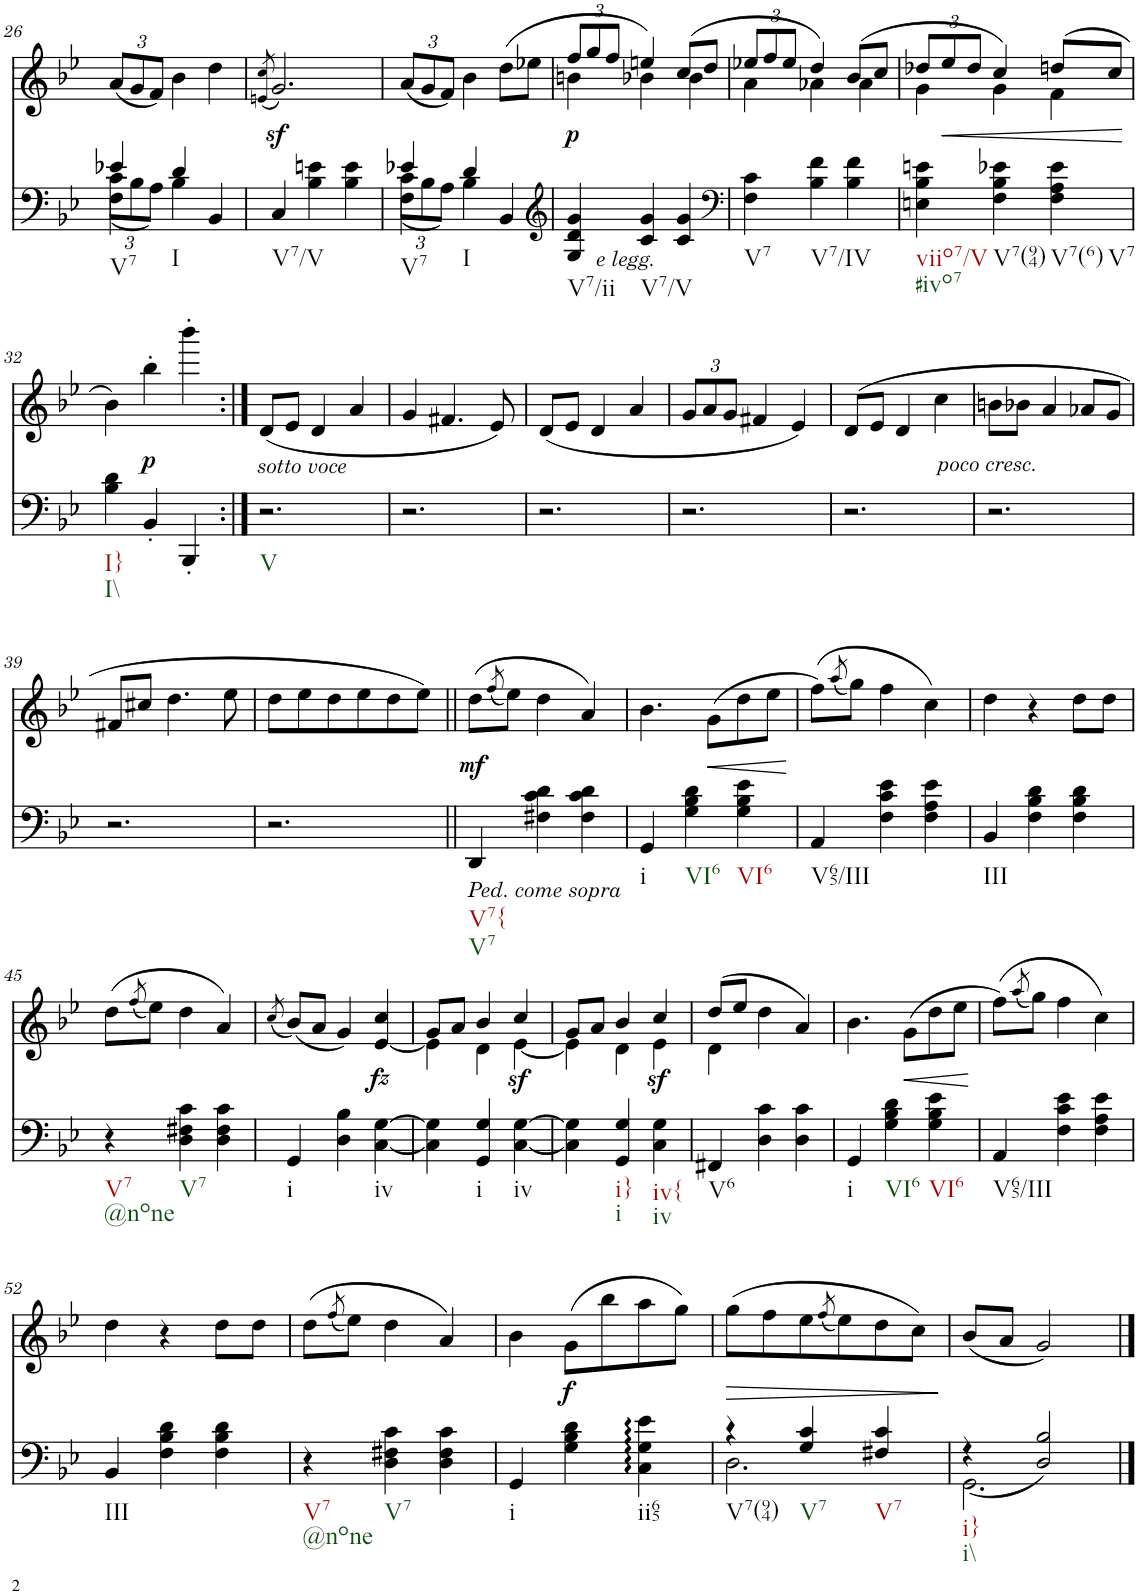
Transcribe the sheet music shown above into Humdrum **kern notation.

**kern	**kern	**dynam
*part2	*part1	*part1
*staff2	*staff1	*staff1
*I"piano	*I"piano	*
*I'Pno	*I'Pno	*
!!LO:PB:g=z
*clefF4	*clefG2	*
*k[b-e-]	*k[b-e-]	*
*g:	*g:	*
*M3/4	*M3/4	*
=26	=26	=26
*^	*	*
*	*Xbrackettup	*Xbrackettup	*
*	*^	*	*
!LO:TX:b:t=V7	!	!	!	!
4F\	(12c\L	4e-X/	(12a/L	.
.	12B-\	.	12g/	.
.	12A\J)	.	12f/J)	.
!LO:TX:b:t=I	!	!	!	!
4d/	4B-\	2ryy	4b-\	.
4BB-/	4ryy	.	4dd\	.
*v	*v	*v	*	*
=27	=27	=27
.	(8qen/ 8qcc/	.
!LO:TX:b:t=V7/V	!	!
4C/	2.gz</)	.
4B-\ 4en\	.	.
4B-\ 4e\	.	.
=28	=28	=28
*^	*	*
*	*^	*	*
!LO:TX:b:t=V7	!	!	!	!
4F\	(12c\L	4e-X/	(12a/L	.
.	12B-\	.	12g/	.
.	12A\J)	.	12f/J)	.
!LO:TX:b:t=I	!	!	!	!
4d/	4B-\	2ryy	4b-\	.
4BB-/	4ryy	.	(8dd\L	.
.	.	.	8ee-X\J	.
*v	*v	*v	*	*
=29	=29	=29
*clefG2	*	*
*	*^	*
!LO:TX:b:i:t=e legg.	!	!	!
!LO:TX:b:t=V7/ii	!	!	!
!	!	!	!LO:DY:b
4G/ 4d/ 4g/	12ff/L	4bn\	p
.	12gg/	.	.
.	12ff/J	.	.
!LO:TX:b:t=V7/V	!	!	!
4c/ 4g/	4een/)	4b-X\	.
4c/ 4g/	(8cc/L	4b-\	.
.	8dd/J	.	.
=30	=30	=30	=30
*clefF4	*	*	*
!LO:TX:b:t=V7	!	!	!
4F\ 4c\	12ee-X/L	4a\	.
.	12ff/	.	.
.	12ee-/J	.	.
!LO:TX:b:t=V7/IV	!	!	!
4B-\ 4f\	4dd/)	4a-X\	.
4B-\ 4f\	(8b-/L	4a-\	.
.	8cc/J	.	.
=31	=31	=31	=31
!LO:TX:b:t=viio7/V	!	!	!
!LO:TX:b:t=#ivo7	!	!	!
4En\ 4B-\ 4en\	12dd-X/L	4g\	.
!	!	!	!LO:HP:b
.	12ee-/	.	<
.	12dd-/J	.	.
!LO:TX:b:t=V7(94)	!	!	!
4F\ 4B-\ 4e-X\	4cc/)	4g\	.
!LO:TX:b:t=V7(6)	!	!	!
!LO:TX:b:t=V7	!	!	!
4F\ 4A\ 4e-\	(8ddn/L	4f\	.
.	8cc/J	.	.
*	*v	*v	*
.	.	[
!!LO:LB:g=z
=32	=32	=32
!LO:TX:b:t=I}	!	!
!LO:TX:b:t=I\\	!	!
4B-\ 4d\	4b-\)	.
!	!	!LO:DY:b
4BB-'/	4bb-'\	p
4BBB-'/	4bbb-'\	.
=33:|!	=33:|!	=33:|!
!	!LO:TX:b:i:t=sotto voce	!
!LO:TX:b:t=V	!	!
2.r	(8d/L	.
.	8e-/J	.
.	4d/	.
.	4a/	.
=34	=34	=34
2.r	4g/	.
.	4.f#X/	.
.	8e-/)	.
=35	=35	=35
2.r	(8d/L	.
.	8e-/J	.
.	4d/	.
.	4a/	.
=36	=36	=36
2.r	12g/L	.
.	12a/	.
.	12g/J	.
.	4f#X/	.
.	4e-/)	.
=37	=37	=37
2.r	(8d/L	.
.	8e-/J	.
.	4d/	.
!	!LO:TX:b:i:t=poco cresc.	!
.	4cc\	.
=38	=38	=38
2.r	8bn\L	.
.	8b-X\J	.
.	4a/	.
.	8a-X/L	.
.	8g/J	.
!!LO:LB:g=z
=39	=39	=39
2.r	8f#X/L	.
.	8cc#X/J	.
.	4.dd\	.
.	8ee-\	.
=40	=40	=40
2.r	8dd\L	.
.	8ee-\	.
.	8dd\	.
.	8ee-\	.
.	8dd\	.
.	8ee-\J)	.
=41||	=41||	=41||
!LO:TX:b:i:t=Ped. come sopra	!	!
!LO:TX:b:t=V7{	!	!
!LO:TX:b:t=V7	!	!
!	!	!LO:DY:b
4DD/	(8dd\L	mf
.	(8qff/	.
.	8ee-\J)	.
4F#X\ 4c\ 4d\	4dd\	.
4F#\ 4c\ 4d\	4a/)	.
=42	=42	=42
!LO:TX:b:t=i	!	!
4GG/	4.b-\	.
!LO:TX:b:t=VI6	!	!
4G\ 4B-\ 4d\	.	.
!	!	!LO:HP:b
.	(8g\L	<
!LO:TX:b:t=VI6	!	!
4G\ 4B-\ 4e-\	8dd\	.
.	8ee-\J	.
.	.	[
=43	=43	=43
!LO:TX:b:t=V65/III	!	!
4AA/	(8ff\L)	.
.	(8qaa/	.
.	8gg\J)	.
4F\ 4c\ 4e-\	4ff\	.
4F\ 4A\ 4e-\	4cc\)	.
=44	=44	=44
!LO:TX:b:t=III	!	!
4BB-/	4dd\	.
4F\ 4B-\ 4d\	4r	.
4F\ 4B-\ 4d\	8dd\L	.
.	8dd\J	.
!!LO:LB:g=z
=45	=45	=45
!LO:TX:b:t=V7	!	!
!LO:TX:b:t=@none	!	!
4r	(8dd\L	.
.	(8qff/	.
.	8ee-\J)	.
!LO:TX:b:t=V7	!	!
4D\ 4F#X\ 4c\	4dd\	.
4D\ 4F#\ 4c\	4a/)	.
=46	=46	=46
.	(8qcc/	.
!LO:TX:b:t=i	!	!
4GG/	(8b-/L)	.
.	8a/J	.
4D\ 4B-\	4g/)	.
!LO:TX:b:t=iv	!	!
!	!	!LO:DY:b
[4C\ [4G\	[4e-/ 4cc/	fz
=47	=47	=47
*	*^	*
4C\] 4G\]	8g/L	4e-\]	.
.	8a/J	.	.
!LO:TX:b:t=i	!	!	!
4GG/ 4G/	4b-/	4d\	.
!LO:TX:b:t=iv	!	!	!
!	!	!	!LO:DY:b
[4C\ [4G\	4cc/	[4e-\	sf
=48	=48	=48	=48
4C\] 4G\]	8g/L	4e-\]	.
.	8a/J	.	.
!LO:TX:b:t=i}	!	!	!
!LO:TX:b:t=i	!	!	!
4GG/ 4G/	4b-/	4d\	.
!LO:TX:b:t=iv{	!	!	!
!LO:TX:b:t=iv	!	!	!
!	!	!	!LO:DY:b
4C\ 4G\	4cc/	4e-\	sf
=49	=49	=49	=49
!LO:TX:b:t=V6	!	!	!
4FF#X/	(8dd/L	4d\	.
.	8ee-/J	.	.
4D\ 4c\	4dd\	2ryy	.
4D\ 4c\	4a/)	.	.
*	*v	*v	*
=50	=50	=50
!LO:TX:b:t=i	!	!
4GG/	4.b-\	.
!LO:TX:b:t=VI6	!	!
4G\ 4B-\ 4d\	.	.
!	!	!LO:HP:b
.	(8g\L	<
!LO:TX:b:t=VI6	!	!
4G\ 4B-\ 4e-\	8dd\	.
.	8ee-\J	.
.	.	[
=51	=51	=51
!LO:TX:b:t=V65/III	!	!
4AA/	(8ff\L)	.
.	(8qaa/	.
.	8gg\J)	.
4F\ 4c\ 4e-\	4ff\	.
4F\ 4A\ 4e-\	4cc\)	.
!!LO:LB:g=z
=52	=52	=52
!LO:TX:b:t=III	!	!
4BB-/	4dd\	.
4F\ 4B-\ 4d\	4r	.
4F\ 4B-\ 4d\	8dd\L	.
.	8dd\J	.
=53	=53	=53
!LO:TX:b:t=V7	!	!
!LO:TX:b:t=@none	!	!
4r	(8dd\L	.
.	(8qff/	.
.	8ee-\J)	.
!LO:TX:b:t=V7	!	!
4D\ 4F#X\ 4c\	4dd\	.
4D\ 4F#\ 4c\	4a/)	.
=54	=54	=54
!LO:TX:b:t=i	!	!
4GG/	4b-\	.
!	!	!LO:DY:b
4G\ 4B-\ 4d\	(8g\L	f
.	8bb-\	.
!LO:TX:b:t=ii65	!	!
4C\ 4G\ 4e-\	8aa\	.
.	8gg\J)	.
=55	=55	=55
*^	*	*
!LO:TX:b:t=V7(94)	!	!	!
!	!	!	!LO:HP:b
4r	2.D\	(8gg\L	>
.	.	8ff\	.
!LO:TX:b:t=V7	!	!	!
4G/ 4c/	.	8ee-\	.
.	.	(8qff/	.
.	.	8ee-\)	.
!LO:TX:b:t=V7	!	!	!
4F#X/ 4c/	.	8dd\	.
.	.	8cc\J)	.
*v	*v	*	*
.	.	]
=56	=56	=56
*^	*	*
!LO:TX:b:t=i}	!	!	!
!LO:TX:b:t=i\\	!	!	!
4r	2.GG\	(8b-/L	.
.	.	8a/J	.
(2D/ 2B-/	.	2g/)	.
*v	*v	*	*
==	==	==
*-	*-	*-
